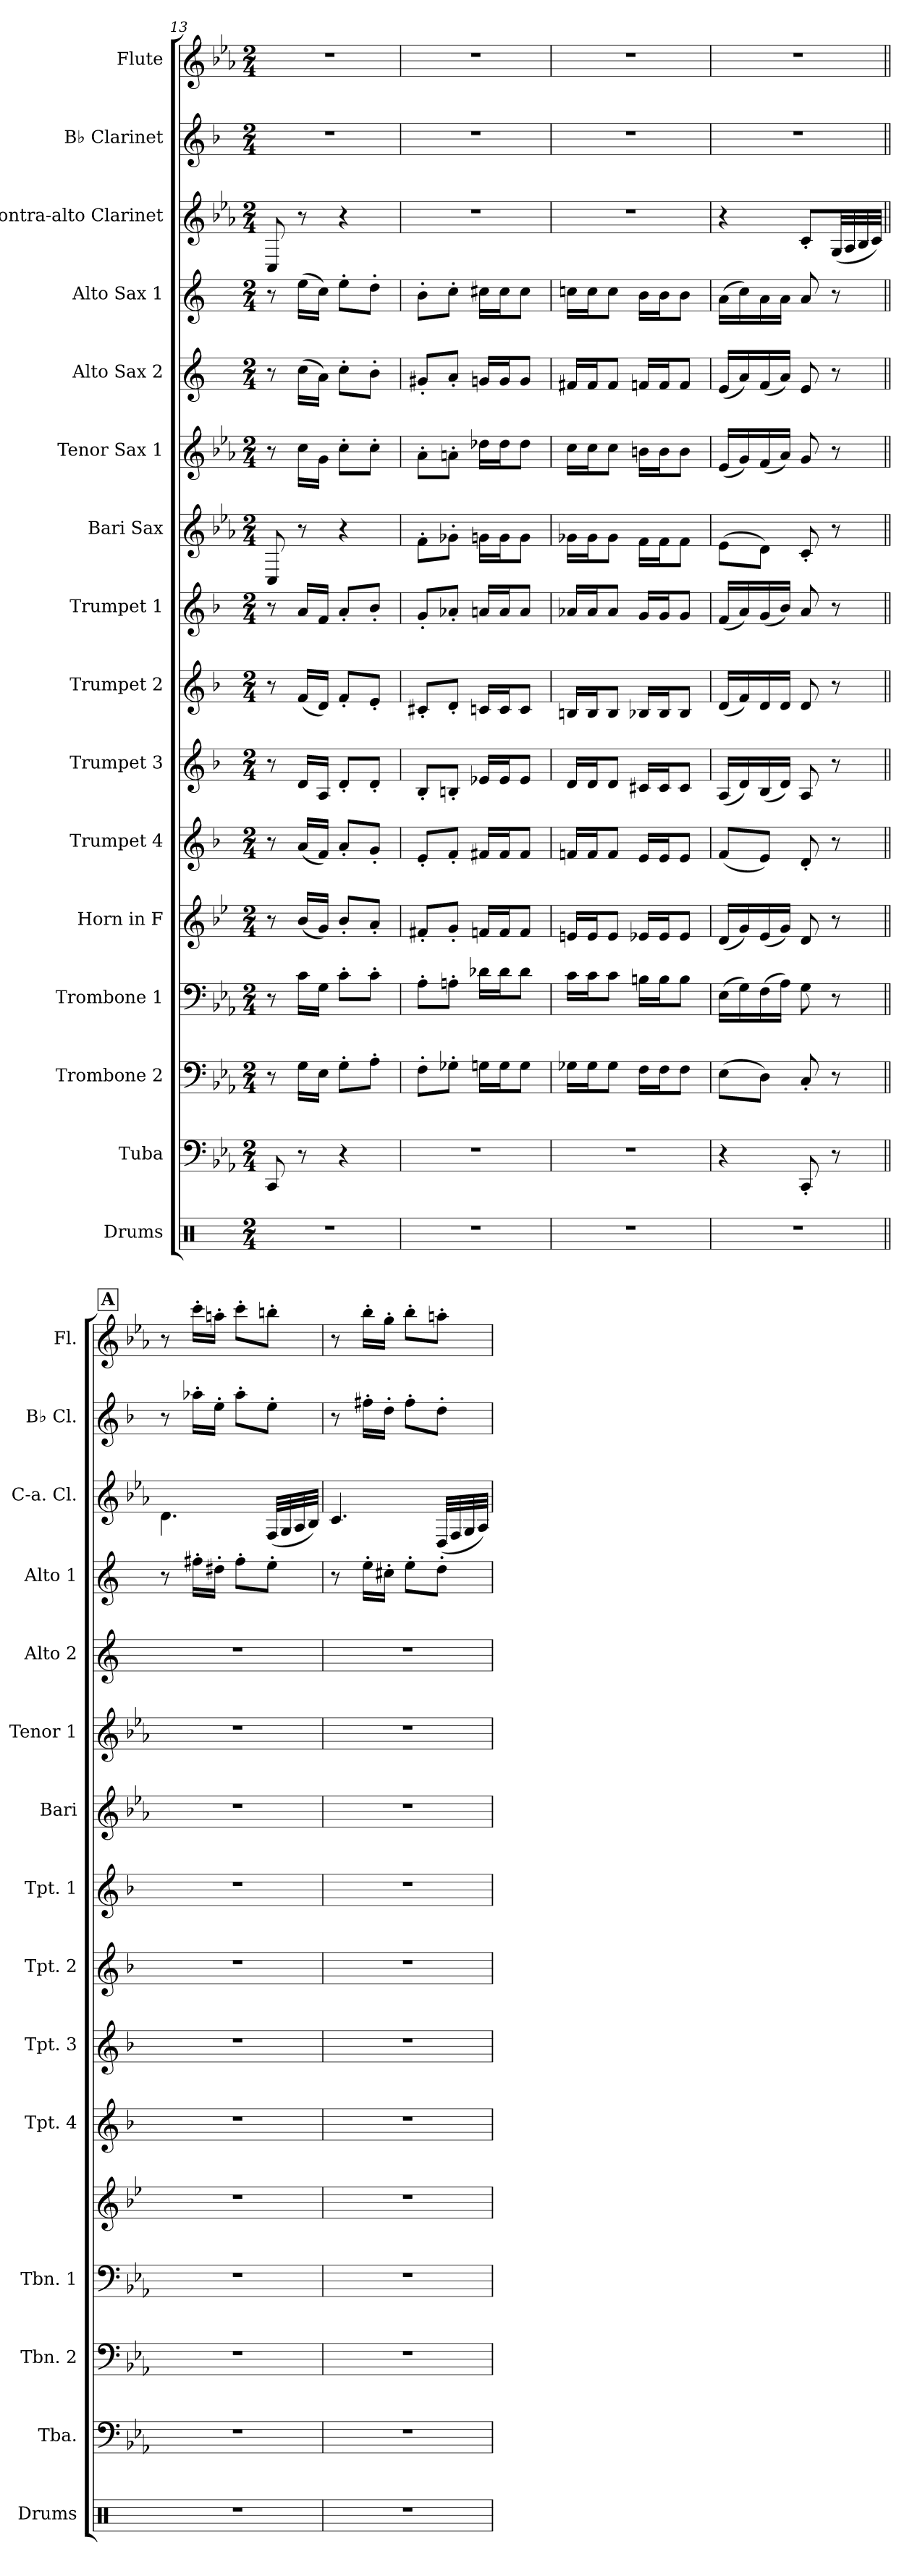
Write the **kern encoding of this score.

**kern	**kern	**kern	**kern	**kern	**kern	**kern	**kern	**kern	**kern	**kern	**kern	**kern	**kern	**kern	**kern
*part16	*part15	*part14	*part13	*part12	*part11	*part10	*part9	*part8	*part7	*part6	*part5	*part4	*part3	*part2	*part1
*staff16	*staff15	*staff14	*staff13	*staff12	*staff11	*staff10	*staff9	*staff8	*staff7	*staff6	*staff5	*staff4	*staff3	*staff2	*staff1
*I"Drums	*I"Tuba	*I"Trombone 2	*I"Trombone 1	*I"Horn in F	*I"Trumpet 4	*I"Trumpet 3	*I"Trumpet 2	*I"Trumpet 1	*I"Bari Sax	*I"Tenor Sax 1	*I"Alto Sax 2	*I"Alto Sax 1	*I"Contra-alto Clarinet	*I"B♭ Clarinet	*I"Flute
*I'Drums	*I'Tba.	*I'Tbn. 2	*I'Tbn. 1	*	*I'Tpt. 4	*I'Tpt. 3	*I'Tpt. 2	*I'Tpt. 1	*I'Bari	*I'Tenor 1	*I'Alto 2	*I'Alto 1	*I'C-a. Cl.	*I'B♭ Cl.	*I'Fl.
*clefX	*clefF4	*clefF4	*clefF4	*clefG2	*clefG2	*clefG2	*clefG2	*clefG2	*clefG2	*clefG2	*clefG2	*clefG2	*clefG2	*clefG2	*clefG2
*	*	*	*	*ITrd4c7	*ITrd1c2	*ITrd1c2	*ITrd1c2	*ITrd1c2	*ITrd12c21	*ITrd8c14	*ITrd5c9	*ITrd5c9	*ITrd12c21	*ITrd1c2	*
*k[]	*k[b-e-a-]	*k[b-e-a-]	*k[b-e-a-]	*k[b-e-a-]	*k[b-e-a-]	*k[b-e-a-]	*k[b-e-a-]	*k[b-e-a-]	*k[b-e-a-]	*k[b-e-a-]	*k[b-e-a-]	*k[b-e-a-]	*k[b-e-a-]	*k[b-e-a-]	*k[b-e-a-]
*M2/4	*M2/4	*M2/4	*M2/4	*M2/4	*M2/4	*M2/4	*M2/4	*M2/4	*M2/4	*M2/4	*M2/4	*M2/4	*M2/4	*M2/4	*M2/4
=13	=13	=13	=13	=13	=13	=13	=13	=13	=13	=13	=13	=13	=13	=13	=13
2r	8CC/	8r	8r	8r	8r	8r	8r	8r	8CC/	8r	8r	8r	8CC/	2r	2r
.	8r	16G\LL	16c\LL	(<16e-/LL	(<16g/LL	16c/LL	(<16e-/LL	16g/LL	8r	16c\LL	(>16e-\LL	(>16g\LL	8r	.	.
.	.	16E-\JJ	16G\JJ	16c/JJ)	16e-/JJ)	16G/JJ	16c/JJ)	16e-/JJ	.	16G\JJ	16c\JJ)	16e-\JJ)	.	.	.
.	4r	8G'\L	8c'\L	8e-'/L	8g'/L	8c'/L	8e-'/L	8g'/L	4r	8c'\L	8e-'\L	8g'\L	4r	.	.
.	.	8A-'\J	8c'\J	8d'/J	8f'/J	8c'/J	8d'/J	8a-'/J	.	8c'\J	8d'\J	8f'\J	.	.	.
=14	=14	=14	=14	=14	=14	=14	=14	=14	=14	=14	=14	=14	=14	=14	=14
2r	2r	8F'\L	8A-'\L	8Bn'/L	8d'/L	8A-'/L	8Bn'/L	8f'/L	8F'\L	8A-'\L	8Bn'/L	8d'\L	2r	2r	2r
.	.	8G-X'\J	8An'\J	8c'/J	8e-'/J	8An'/J	8c'/J	8g-X'/J	8G-X'\J	8An'\J	8c'/J	8e-'\J	.	.	.
.	.	16Gn\LL	16d-X\LL	16B-X/LL	16en/LL	16d-X/LL	16B-X/LL	16gn/LL	16Gn\LL	16d-X\LL	16B-X/LL	16en\LL	.	.	.
.	.	16G\J	16d-\J	16B-/J	16e/J	16d-/J	16B-/J	16g/J	16G\J	16d-\J	16B-/J	16e\J	.	.	.
.	.	8G\J	8d-\J	8B-/J	8e/J	8d-/J	8B-/J	8g/J	8G\J	8d-\J	8B-/J	8e\J	.	.	.
=15	=15	=15	=15	=15	=15	=15	=15	=15	=15	=15	=15	=15	=15	=15	=15
2r	2r	16G-X\LL	16c\LL	16An/LL	16e-X/LL	16c/LL	16An/LL	16g-X/LL	16G-X\LL	16c\LL	16An/LL	16e-X\LL	2r	2r	2r
.	.	16G-\J	16c\J	16A/J	16e-/J	16c/J	16A/J	16g-/J	16G-\J	16c\J	16A/J	16e-\J	.	.	.
.	.	8G-\J	8c\J	8A/J	8e-/J	8c/J	8A/J	8g-/J	8G-\J	8c\J	8A/J	8e-\J	.	.	.
.	.	16F\LL	16Bn\LL	16A-X/LL	16d/LL	16Bn/LL	16A-X/LL	16f/LL	16F\LL	16Bn\LL	16A-X/LL	16d\LL	.	.	.
.	.	16F\J	16B\J	16A-/J	16d/J	16B/J	16A-/J	16f/J	16F\J	16B\J	16A-/J	16d\J	.	.	.
.	.	8F\J	8B\J	8A-/J	8d/J	8B/J	8A-/J	8f/J	8F\J	8B\J	8A-/J	8d\J	.	.	.
=16	=16	=16	=16	=16	=16	=16	=16	=16	=16	=16	=16	=16	=16	=16	=16
2r	4r	(>8E-\L	(>16E-\LL	(<16G/LL	(<8e-/L	(<16G/LL	(<16c/LL	(<16e-/LL	(>8E-\L	(<16E-/LL	(<16G/LL	(>16c\LL	4r	2r	2r
.	.	.	16G\)	16c/)	.	16c/)	16e-/)	16g/)	.	16G/)	16c/)	16e-\)	.	.	.
.	.	8D\J)	(>16F\	(<16A-/	8d/J)	(<16A-/	16c/	(<16f/	8D\J)	(<16F/	(<16A-/	16c\	.	.	.
.	.	.	16A-\JJ)	16c/JJ)	.	16c/JJ)	16c/JJ	16a-/JJ)	.	16A-/JJ)	16c/JJ)	16c\JJ	.	.	.
.	8CC'/	8C'/	8G\	8G/	8c'/	8G/	8c/	8g/	8C'/	8G/	8G/	8c/	8C'/L	.	.
.	8r	8r	8r	8r	8r	8r	8r	8r	8r	8r	8r	8r	(<32GG/LL	.	.
.	.	.	.	.	.	.	.	.	.	.	.	.	32AA-/	.	.
.	.	.	.	.	.	.	.	.	.	.	.	.	32BB-/	.	.
.	.	.	.	.	.	.	.	.	.	.	.	.	32C/JJJ)	.	.
!!LO:REH:place=s1:a:B:fs=14:t=A
=17||	=17||	=17||	=17||	=17||	=17||	=17||	=17||	=17||	=17||	=17||	=17||	=17||	=17||	=17||	=17||
2r	2r	2r	2r	2r	2r	2r	2r	2r	2r	2r	2r	8r	4.D\	8r	8r
.	.	.	.	.	.	.	.	.	.	.	.	16an'\LL	.	16gg-X'\LL	16ccc'\LL
.	.	.	.	.	.	.	.	.	.	.	.	16f#X'\JJ	.	16dd'\JJ	16aan'\JJ
.	.	.	.	.	.	.	.	.	.	.	.	8a'\L	.	8gg-'\L	8ccc'\L
.	.	.	.	.	.	.	.	.	.	.	.	8g'\J	(<32FF/LLL	8dd'\J	8bbn'\J
.	.	.	.	.	.	.	.	.	.	.	.	.	32GG/	.	.
.	.	.	.	.	.	.	.	.	.	.	.	.	32AA-/	.	.
.	.	.	.	.	.	.	.	.	.	.	.	.	32BB-/JJJ)	.	.
=18	=18	=18	=18	=18	=18	=18	=18	=18	=18	=18	=18	=18	=18	=18	=18
2r	2r	2r	2r	2r	2r	2r	2r	2r	2r	2r	2r	8r	4.C/	8r	8r
.	.	.	.	.	.	.	.	.	.	.	.	16g'\LL	.	16een'\LL	16bb-'\LL
.	.	.	.	.	.	.	.	.	.	.	.	16en'\JJ	.	16cc'\JJ	16gg'\JJ
.	.	.	.	.	.	.	.	.	.	.	.	8g'\L	.	8ee'\L	8bb-'\L
.	.	.	.	.	.	.	.	.	.	.	.	8f'\J	(<32DD/LLL	8cc'\J	8aan'\J
.	.	.	.	.	.	.	.	.	.	.	.	.	32FF/	.	.
.	.	.	.	.	.	.	.	.	.	.	.	.	32GG/	.	.
.	.	.	.	.	.	.	.	.	.	.	.	.	32AA-/JJJ)	.	.
=	=	=	=	=	=	=	=	=	=	=	=	=	=	=	=
*-	*-	*-	*-	*-	*-	*-	*-	*-	*-	*-	*-	*-	*-	*-	*-
